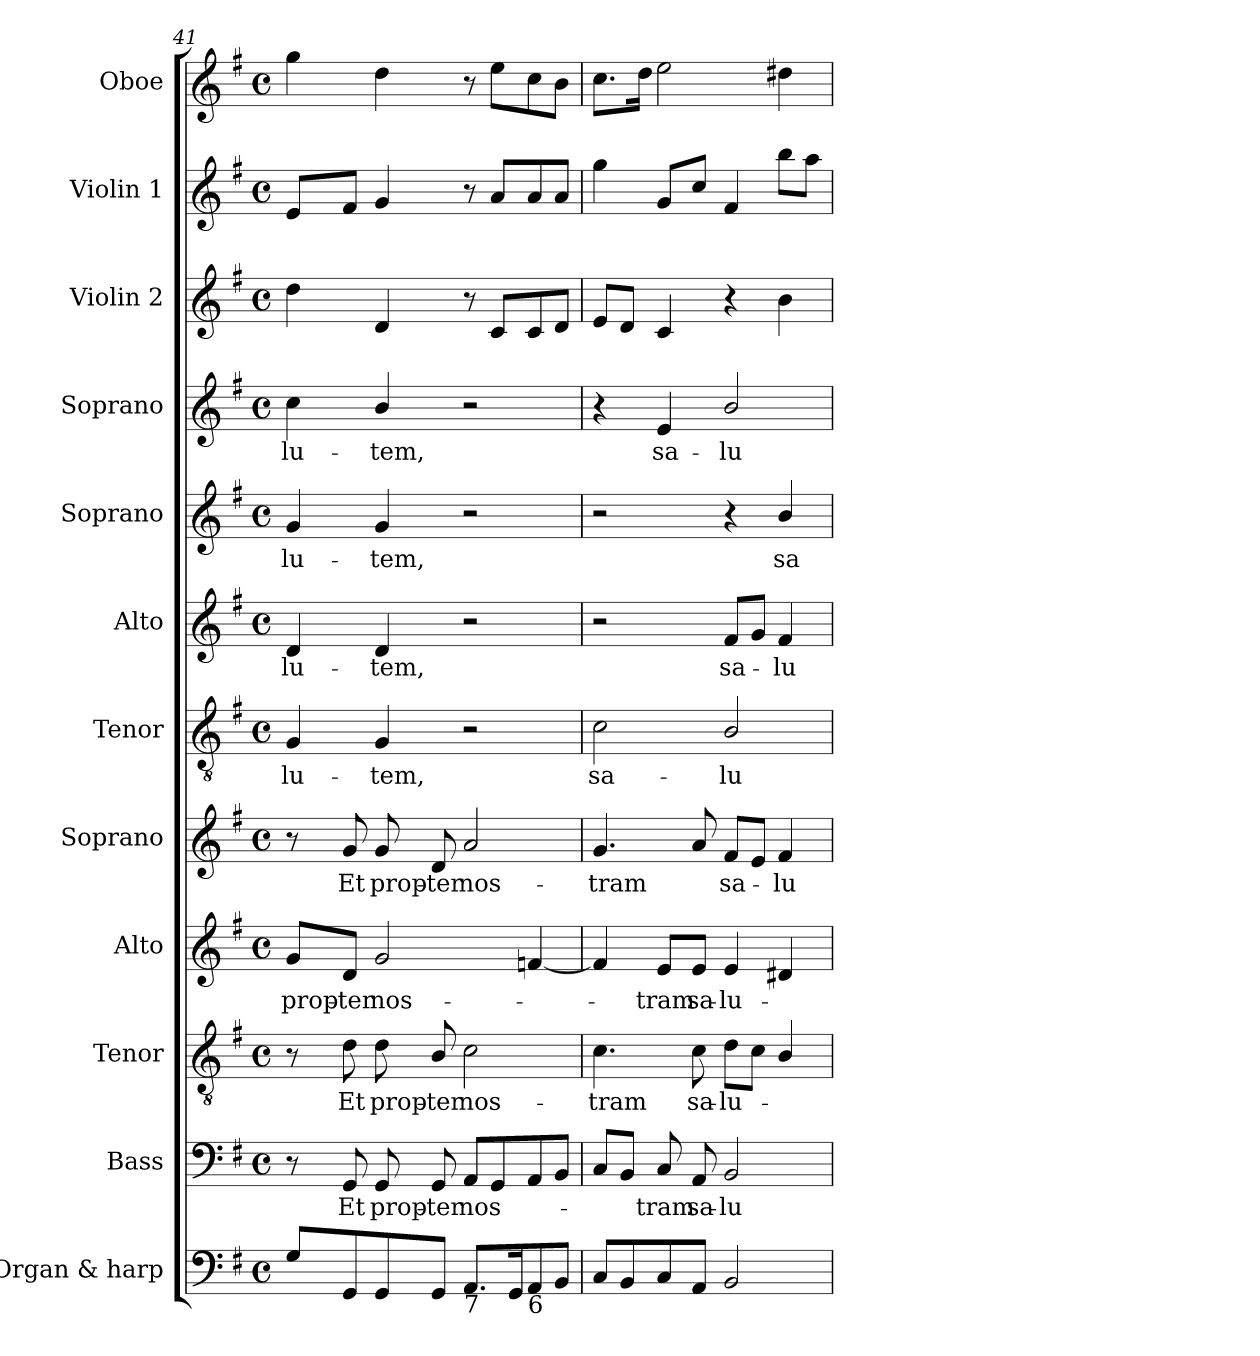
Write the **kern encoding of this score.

**kern	**kern	**text	**kern	**text	**kern	**text	**kern	**text	**kern	**text	**kern	**text	**kern	**text	**kern	**text	**kern	**kern	**kern
*part12	*part11	*part11	*part10	*part10	*part9	*part9	*part8	*part8	*part7	*part7	*part6	*part6	*part5	*part5	*part4	*part4	*part3	*part2	*part1
*staff12	*staff11	*staff11	*staff10	*staff10	*staff9	*staff9	*staff8	*staff8	*staff7	*staff7	*staff6	*staff6	*staff5	*staff5	*staff4	*staff4	*staff3	*staff2	*staff1
*I"Organ & harp	*I"Bass	*	*I"Tenor	*	*I"Alto	*	*I"Soprano	*	*I"Tenor	*	*I"Alto	*	*I"Soprano	*	*I"Soprano	*	*I"Violin 2	*I"Violin 1	*I"Oboe
*I'Org. & harp	*I'B.	*	*I'T.	*	*I'A.	*	*I'S.	*	*I'T.	*	*I'A.	*	*I'S.	*	*I'S.	*	*I'Vln. 2	*I'Vln. 1	*I'Ob.
!!LO:PB:g=z
*clefF4	*clefF4	*	*clefGv2	*	*clefG2	*	*clefG2	*	*clefGv2	*	*clefG2	*	*clefG2	*	*clefG2	*	*clefG2	*clefG2	*clefG2
*	*	*	*ITrd7c12	*	*	*	*	*	*ITrd7c12	*	*	*	*	*	*	*	*	*	*
*k[f#]	*k[f#]	*	*k[f#]	*	*k[f#]	*	*k[f#]	*	*k[f#]	*	*k[f#]	*	*k[f#]	*	*k[f#]	*	*k[f#]	*k[f#]	*k[f#]
*G:	*G:	*	*G:	*	*G:	*	*G:	*	*G:	*	*G:	*	*G:	*	*G:	*	*G:	*G:	*G:
*M4/4	*M4/4	*	*M4/4	*	*M4/4	*	*M4/4	*	*M4/4	*	*M4/4	*	*M4/4	*	*M4/4	*	*M4/4	*M4/4	*M4/4
*met(c)	*met(c)	*	*met(c)	*	*met(c)	*	*met(c)	*	*met(c)	*	*met(c)	*	*met(c)	*	*met(c)	*	*met(c)	*met(c)	*met(c)
=41	=41	=41	=41	=41	=41	=41	=41	=41	=41	=41	=41	=41	=41	=41	=41	=41	=41	=41	=41
!	!	!	!	!	!	!LO:LY:b:color=#000000	!	!	!	!	!	!	!	!	!	!	!	!	!
!	!	!	!	!	!	!	!	!	!	!LO:LY:b:color=#000000	!	!	!	!	!	!	!	!	!
!	!	!	!	!	!	!	!	!	!	!	!	!LO:LY:b:color=#000000	!	!	!	!	!	!	!
!	!	!	!	!	!	!	!	!	!	!	!	!	!	!LO:LY:b:color=#000000	!	!	!	!	!
!	!	!	!	!	!	!	!	!	!	!	!	!	!	!	!	!LO:LY:b:color=#000000	!	!	!
8Gi/L	8r	.	8r	.	8gi/L	prop-	8r	.	4GGi/	-lu-	4di/	-lu-	4gi/	-lu-	4cci\	-lu-	4ddi\	8ei/L	4ggi\
!	!	!LO:LY:b:color=#000000	!	!	!	!	!	!	!	!	!	!	!	!	!	!	!	!	!
!	!	!	!	!LO:LY:b:color=#000000	!	!	!	!	!	!	!	!	!	!	!	!	!	!	!
!	!	!	!	!	!	!LO:LY:b:color=#000000	!	!	!	!	!	!	!	!	!	!	!	!	!
!	!	!	!	!	!	!	!	!LO:LY:b:color=#000000	!	!	!	!	!	!	!	!	!	!	!
8GGi/	8GGi/	Et	8Di\	Et	8di/J	-ter	8gi/	Et	.	.	.	.	.	.	.	.	.	8f#i/J	.
!	!	!LO:LY:b:color=#000000	!	!	!	!	!	!	!	!	!	!	!	!	!	!	!	!	!
!	!	!	!	!LO:LY:b:color=#000000	!	!	!	!	!	!	!	!	!	!	!	!	!	!	!
!	!	!	!	!	!	!LO:LY:b:color=#000000	!	!	!	!	!	!	!	!	!	!	!	!	!
!	!	!	!	!	!	!	!	!LO:LY:b:color=#000000	!	!	!	!	!	!	!	!	!	!	!
!	!	!	!	!	!	!	!	!	!	!LO:LY:b:color=#000000	!	!	!	!	!	!	!	!	!
!	!	!	!	!	!	!	!	!	!	!	!	!LO:LY:b:color=#000000	!	!	!	!	!	!	!
!	!	!	!	!	!	!	!	!	!	!	!	!	!	!LO:LY:b:color=#000000	!	!	!	!	!
!	!	!	!	!	!	!	!	!	!	!	!	!	!	!	!	!LO:LY:b:color=#000000	!	!	!
8GGi/	8GGi/	prop-	8Di\	prop-	2gi/	nos-	8gi/	prop-	4GGi/	-tem,	4di/	-tem,	4gi/	-tem,	4bi/	-tem,	4di/	4gi/	4ddi\
!	!	!LO:LY:b:color=#000000	!	!	!	!	!	!	!	!	!	!	!	!	!	!	!	!	!
!	!	!	!	!LO:LY:b:color=#000000	!	!	!	!	!	!	!	!	!	!	!	!	!	!	!
!	!	!	!	!	!	!	!	!LO:LY:b:color=#000000	!	!	!	!	!	!	!	!	!	!	!
8GGi/J	8GGi/	-ter	8BBi/	-ter	.	.	8di/	-ter	.	.	.	.	.	.	.	.	.	.	.
!	!	!LO:LY:b:color=#000000	!	!	!	!	!	!	!	!	!	!	!	!	!	!	!	!	!
!	!	!	!	!LO:LY:b:color=#000000	!	!	!	!	!	!	!	!	!	!	!	!	!	!	!
!LO:TX:b:t=7	!	!	!	!	!	!	!	!	!	!	!	!	!	!	!	!	!	!	!
!	!	!	!	!	!	!	!	!LO:LY:b:color=#000000	!	!	!	!	!	!	!	!	!	!	!
8.AAi/L	8AAi/L	nos-	2Ci\	nos-	.	.	2ai/	nos-	2r	.	2r	.	2r	.	2r	.	8r	8r	8r
.	8GGi/	.	.	.	.	.	.	.	.	.	.	.	.	.	.	.	8ci/L	8ai/L	8eei\L
16GGi/k	.	.	.	.	.	.	.	.	.	.	.	.	.	.	.	.	.	.	.
!LO:TX:b:t=6	!	!	!	!	!	!	!	!	!	!	!	!	!	!	!	!	!	!	!
8AAi/	8AAi/	.	.	.	[4fni/	.	.	.	.	.	.	.	.	.	.	.	8ci/	8ai/	8cci\
8BBi/J	8BBi/J	.	.	.	.	.	.	.	.	.	.	.	.	.	.	.	8di/J	8ai/J	8bi\J
=42	=42	=42	=42	=42	=42	=42	=42	=42	=42	=42	=42	=42	=42	=42	=42	=42	=42	=42	=42
!	!	!	!	!LO:LY:b:color=#000000	!	!	!	!	!	!	!	!	!	!	!	!	!	!	!
!	!	!	!	!	!	!	!	!LO:LY:b:color=#000000	!	!	!	!	!	!	!	!	!	!	!
!	!	!	!	!	!	!	!	!	!	!LO:LY:b:color=#000000	!	!	!	!	!	!	!	!	!
8Ci/L	8Ci/L	.	4.Ci\	-tram	4fi/]	.	4.gi/	-tram	2Ci\	sa-	2r	.	2r	.	4r	.	8ei/L	4ggi\	8.cci\L
8BBi/	8BBi/J	.	.	.	.	.	.	.	.	.	.	.	.	.	.	.	8di/J	.	.
.	.	.	.	.	.	.	.	.	.	.	.	.	.	.	.	.	.	.	16ddi\Jk
!	!	!LO:LY:b:color=#000000	!	!	!	!	!	!	!	!	!	!	!	!	!	!	!	!	!
!	!	!	!	!	!	!LO:LY:b:color=#000000	!	!	!	!	!	!	!	!	!	!	!	!	!
!	!	!	!	!	!	!	!	!	!	!	!	!	!	!	!	!LO:LY:b:color=#000000	!	!	!
8Ci/	8Ci/	-tram	.	.	8ei/L	-tram	.	.	.	.	.	.	.	.	4ei/	sa-	4ci/	8gi/L	2eei\
!	!	!LO:LY:b:color=#000000	!	!	!	!	!	!	!	!	!	!	!	!	!	!	!	!	!
!	!	!	!	!LO:LY:b:color=#000000	!	!	!	!	!	!	!	!	!	!	!	!	!	!	!
!	!	!	!	!	!	!LO:LY:b:color=#000000	!	!	!	!	!	!	!	!	!	!	!	!	!
8AAi/J	8AAi/	sa-	8Ci\	sa-	8ei/J	sa-	8ai/	.	.	.	.	.	.	.	.	.	.	8cci/J	.
!	!	!LO:LY:b:color=#000000	!	!	!	!	!	!	!	!	!	!	!	!	!	!	!	!	!
!	!	!	!	!LO:LY:b:color=#000000	!	!	!	!	!	!	!	!	!	!	!	!	!	!	!
!	!	!	!	!	!	!LO:LY:b:color=#000000	!	!	!	!	!	!	!	!	!	!	!	!	!
!	!	!	!	!	!	!	!	!LO:LY:b:color=#000000	!	!	!	!	!	!	!	!	!	!	!
!	!	!	!	!	!	!	!	!	!	!LO:LY:b:color=#000000	!	!	!	!	!	!	!	!	!
!	!	!	!	!	!	!	!	!	!	!	!	!LO:LY:b:color=#000000	!	!	!	!	!	!	!
!	!	!	!	!	!	!	!	!	!	!	!	!	!	!	!	!LO:LY:b:color=#000000	!	!	!
2BBi/	2BBi/	-lu-	8Di\L	-lu-	4ei/	-lu-	8f#i/L	sa-	2BBi/	-lu-	8f#i/L	sa-	4r	.	2bi/	-lu-	4r	4f#i/	.
.	.	.	8Ci\J	.	.	.	8ei/J	.	.	.	8gi/J	.	.	.	.	.	.	.	.
!	!	!	!	!	!	!	!	!LO:LY:b:color=#000000	!	!	!	!	!	!	!	!	!	!	!
!	!	!	!	!	!	!	!	!	!	!	!	!LO:LY:b:color=#000000	!	!	!	!	!	!	!
!	!	!	!	!	!	!	!	!	!	!	!	!	!	!LO:LY:b:color=#000000	!	!	!	!	!
.	.	.	4BBi/	.	4d#Xi/	.	4f#i/	-lu-	.	.	4f#i/	-lu-	4bi/	sa-	.	.	4bi\	8bbi\L	4dd#Xi\
.	.	.	.	.	.	.	.	.	.	.	.	.	.	.	.	.	.	8aai\J	.
=	=	=	=	=	=	=	=	=	=	=	=	=	=	=	=	=	=	=	=
*-	*-	*-	*-	*-	*-	*-	*-	*-	*-	*-	*-	*-	*-	*-	*-	*-	*-	*-	*-
